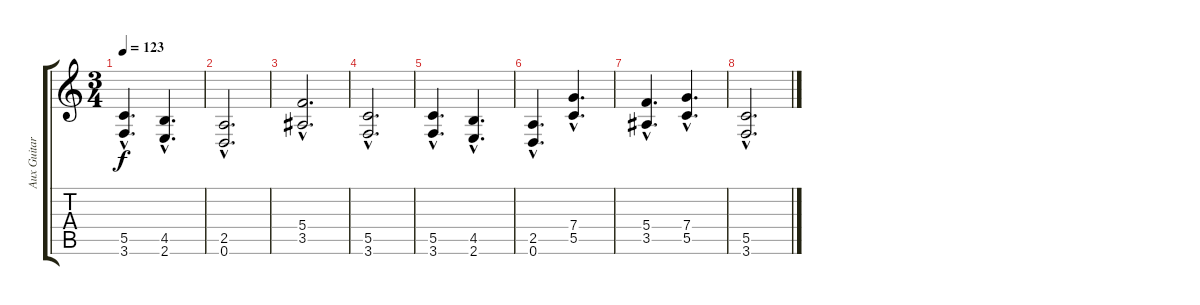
\track ("Aux Guitar" "Aux Guitar") {instrument distortionguitar}
\staff {score tabs}
\tuning (D4 A3 F3 C3 G2 D2) {hide}
\ts (3 4)
\tempo 123
\clef g2
\ks c
(5.5{hac} 3.6{hac}).4{d dy f} (4.5{hac} 2.6{hac}).4{d} |
(2.5{hac} 0.6{hac}).2{d} |
(5.4{hac} 3.5{hac}).2{d} |
(5.5{hac} 3.6{hac}).2{d} |
(5.5{hac} 3.6{hac}).4{d} (4.5{hac} 2.6{hac}).4{d} |
(2.5{hac} 0.6{hac}).4{d} (7.4{hac} 5.5{hac}).4{d} |
(5.4{hac} 3.5{hac}).4{d} (7.4{hac} 5.5{hac}).4{d} |
(5.5{hac} 3.6{hac}).2{d}
